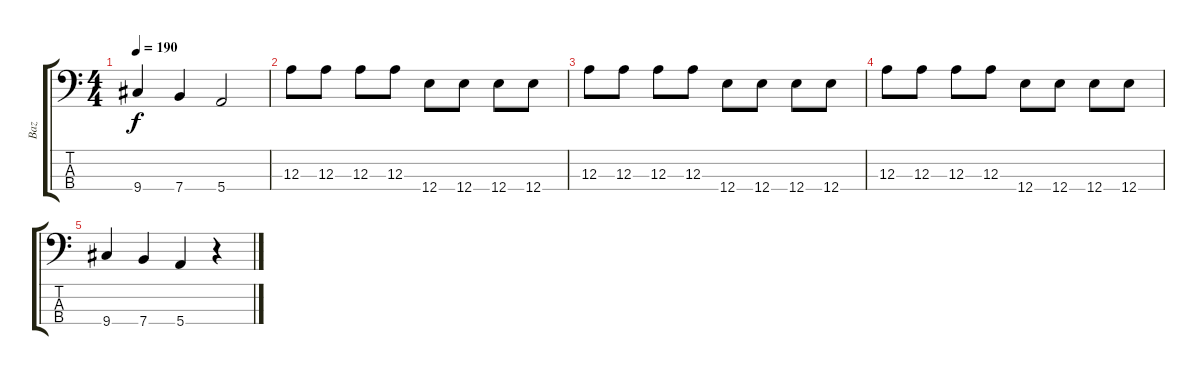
\track ("Baz" "Baz") {instrument electricbassfinger}
\staff {score tabs}
\tuning (G2 D2 A1 E1) {hide}
\ts (4 4)
\tempo 190
\clef f4
\ks c
9.4.4{dy f} 7.4.4 5.4.2 |
12.3.8 12.3.8 12.3.8 12.3.8 12.4.8 12.4.8 12.4.8 12.4.8 |
12.3.8 12.3.8 12.3.8 12.3.8 12.4.8 12.4.8 12.4.8 12.4.8 |
12.3.8 12.3.8 12.3.8 12.3.8 12.4.8 12.4.8 12.4.8 12.4.8 |
9.4.4 7.4.4 5.4.4 r.4
